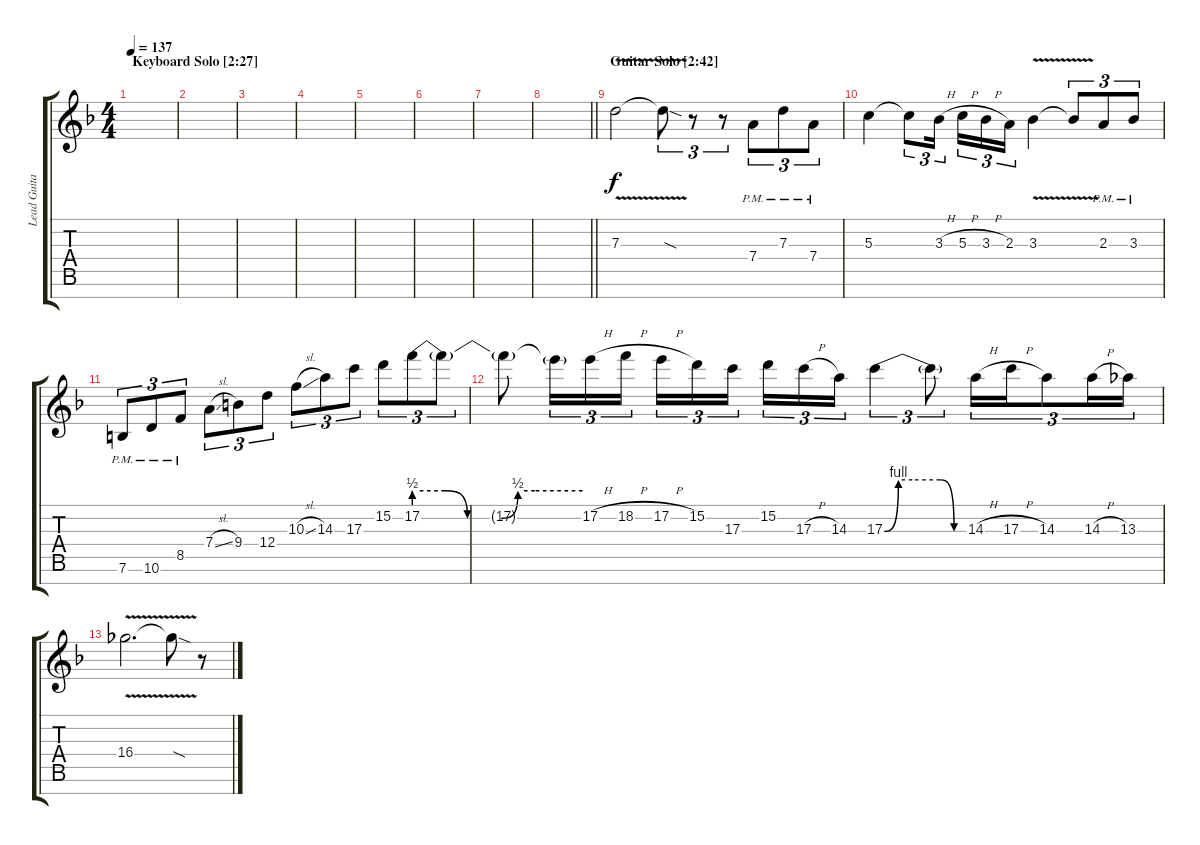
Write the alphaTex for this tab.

\track ("Lead Guitar" "Lead Guita") {instrument distortionguitar}
\staff {score tabs}
\tuning (E4 B3 G3 D3 A2 E2 B1) {hide}
\ts (4 4)
\section ("" "Keyboard Solo [2:27]")
\tempo 137
\clef g2
\ks dminor
|
|
|
|
|
|
|
\barLineRight lightlight
|
\section ("" "Guitar Solo [2:42]")
7.3{v}.2 7.3{sod t}.8{tu (3 2)} r.8{tu (3 2)} r.8{tu (3 2)} 7.4{pm}.8{tu (3 2)} 7.3{pm}.8{tu (3 2)} 7.4{pm}.8{tu (3 2)} |
5.3.4 5.3{t}.8{tu (3 2)} 3.3{h}.16{tu (3 2) beam splitsecondary} 5.3{h}.16{tu (3 2)} 3.3{h}.16{tu (3 2)} 2.3.16{tu (3 2)} 3.3{v}.4 3.3{t}.8{tu (3 2)} 2.3{pm}.8{tu (3 2)} 3.3{pm}.8{tu (3 2)} |
7.6{pm}.8{tu (3 2)} 10.6{pm}.8{tu (3 2)} 8.5{pm}.8{tu (3 2)} 7.4{sl}.8{tu (3 2)} 9.4.8{tu (3 2)} 12.4.8{tu (3 2)} 10.3{sl}.8{tu (3 2)} 14.3.8{tu (3 2)} 17.3.8{tu (3 2)} 15.2.8{tu (3 2)} 17.2{be (custom 0 2 11 2 19 0 31 0 37 2 43 2 60 2)}.8{tu (3 2)} 17.2{t}.8{tu (3 2)} |
17.2{t}.8 17.2{t}.16{tu (3 2)} 17.2{h}.16{tu (3 2)} 18.2{h}.16{tu (3 2)} 17.2{h}.16{tu (3 2)} 15.2.16{tu (3 2)} 17.3.16{tu (3 2) beam splitsecondary} 15.2.16{tu (3 2)} 17.3{h}.16{tu (3 2)} 14.3.16{tu (3 2)} 17.3{be (custom 0 0 10 4 20 4 40 4 50 0 60 0)}.4{tu (3 2)} 17.3{t}.8{tu (3 2)} 14.3{h}.16{tu (3 2)} 17.3{h}.16{tu (3 2)} 14.3.8{tu (3 2)} 14.3{h}.16{tu (3 2)} 13.3.16{tu (3 2)} |
16.4{v}.2{d} 16.4{sod t}.8 r.8
